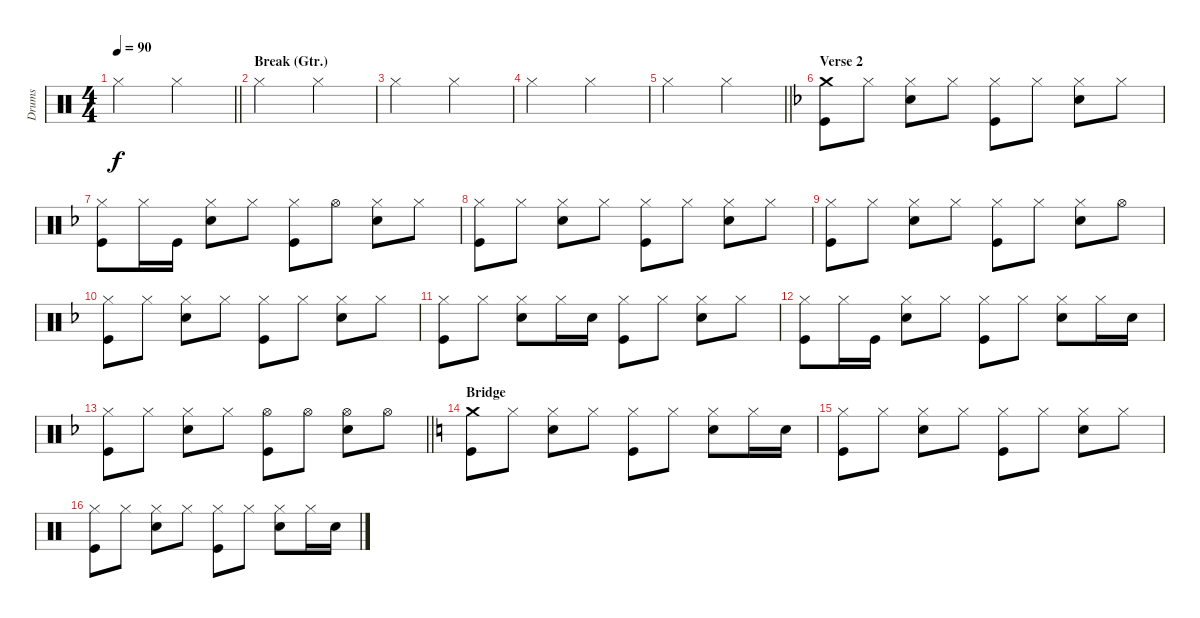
\track ("Drums" "Drums") {instrument percussion}
\staff {score}
\articulation defaults
\ts (4 4)
\tempo 90
\clef neutral
\barLineRight lightlight
\ks c "Hi-Hat (closed)".2{dy f} "Hi-Hat (closed)".2
|
\section ("" "Break (Gtr.)")
"Hi-Hat (closed)".2 "Hi-Hat (closed)".2 |
"Hi-Hat (closed)".2 "Hi-Hat (closed)".2 |
"Hi-Hat (closed)".2 "Hi-Hat (closed)".2 |
\barLineRight lightlight "Hi-Hat (closed)".2 "Hi-Hat (closed)".2
|
\section ("" "Verse 2")
\ks f
("Crash medium (hit)" "Kick (hit)").8 "Hi-Hat (closed)".8 ("Hi-Hat (closed)" "Electric Snare (hit)").8 "Hi-Hat (closed)".8 ("Hi-Hat (closed)" "Kick (hit)").8 "Hi-Hat (closed)".8 ("Hi-Hat (closed)" "Electric Snare (hit)").8 "Hi-Hat (closed)".8 |
("Hi-Hat (closed)" "Kick (hit)").8 "Hi-Hat (closed)".16 "Kick (hit)".16 ("Hi-Hat (closed)" "Electric Snare (hit)").8 "Hi-Hat (closed)".8 ("Hi-Hat (closed)" "Kick (hit)").8 "Hi-Hat (open)".8 ("Hi-Hat (closed)" "Electric Snare (hit)").8 "Hi-Hat (closed)".8 |
("Hi-Hat (closed)" "Kick (hit)").8 "Hi-Hat (closed)".8 ("Hi-Hat (closed)" "Electric Snare (hit)").8 "Hi-Hat (closed)".8 ("Hi-Hat (closed)" "Kick (hit)").8 "Hi-Hat (closed)".8 ("Hi-Hat (closed)" "Electric Snare (hit)").8 "Hi-Hat (closed)".8 |
("Hi-Hat (closed)" "Kick (hit)").8 "Hi-Hat (closed)".8 ("Hi-Hat (closed)" "Electric Snare (hit)").8 "Hi-Hat (closed)".8 ("Hi-Hat (closed)" "Kick (hit)").8 "Hi-Hat (closed)".8 ("Hi-Hat (closed)" "Electric Snare (hit)").8 "Hi-Hat (open)".8 |
("Hi-Hat (closed)" "Kick (hit)").8 "Hi-Hat (closed)".8 ("Hi-Hat (closed)" "Electric Snare (hit)").8 "Hi-Hat (closed)".8 ("Hi-Hat (closed)" "Kick (hit)").8 "Hi-Hat (closed)".8 ("Hi-Hat (closed)" "Electric Snare (hit)").8 "Hi-Hat (closed)".8 |
("Hi-Hat (closed)" "Kick (hit)").8 "Hi-Hat (closed)".8 ("Hi-Hat (closed)" "Electric Snare (hit)").8 "Hi-Hat (closed)".16 "Electric Snare (hit)".16 ("Hi-Hat (closed)" "Kick (hit)").8 "Hi-Hat (closed)".8 ("Hi-Hat (closed)" "Electric Snare (hit)").8 "Hi-Hat (closed)".8 |
("Hi-Hat (closed)" "Kick (hit)").8 "Hi-Hat (closed)".16 "Kick (hit)".16 ("Hi-Hat (closed)" "Electric Snare (hit)").8 "Hi-Hat (closed)".8 ("Hi-Hat (closed)" "Kick (hit)").8 "Hi-Hat (closed)".8 ("Hi-Hat (closed)" "Electric Snare (hit)").8 "Hi-Hat (closed)".16 "Electric Snare (hit)".16 |
\barLineRight lightlight
("Hi-Hat (closed)" "Kick (hit)").8 "Hi-Hat (closed)".8 ("Hi-Hat (closed)" "Electric Snare (hit)").8 "Hi-Hat (closed)".8 ("Hi-Hat (open)" "Kick (hit)").8 "Hi-Hat (open)".8 ("Hi-Hat (open)" "Electric Snare (hit)").8 "Hi-Hat (open)".8 |
\section ("" "Bridge")
\ks c
("Crash medium (hit)" "Kick (hit)").8 "Hi-Hat (closed)".8 ("Hi-Hat (closed)" "Electric Snare (hit)").8 "Hi-Hat (closed)".8 ("Hi-Hat (closed)" "Kick (hit)").8 "Hi-Hat (closed)".8 ("Hi-Hat (closed)" "Electric Snare (hit)").8 "Hi-Hat (closed)".16 "Electric Snare (hit)".16 |
("Hi-Hat (closed)" "Kick (hit)").8 "Hi-Hat (closed)".8 ("Hi-Hat (closed)" "Electric Snare (hit)").8 "Hi-Hat (closed)".8 ("Hi-Hat (closed)" "Kick (hit)").8 "Hi-Hat (closed)".8 ("Hi-Hat (closed)" "Electric Snare (hit)").8 "Hi-Hat (closed)".8 |
("Hi-Hat (closed)" "Kick (hit)").8 "Hi-Hat (closed)".8 ("Hi-Hat (closed)" "Electric Snare (hit)").8 "Hi-Hat (closed)".8 ("Hi-Hat (closed)" "Kick (hit)").8 "Hi-Hat (closed)".8 ("Hi-Hat (closed)" "Electric Snare (hit)").8 "Hi-Hat (closed)".16 "Electric Snare (hit)".16
